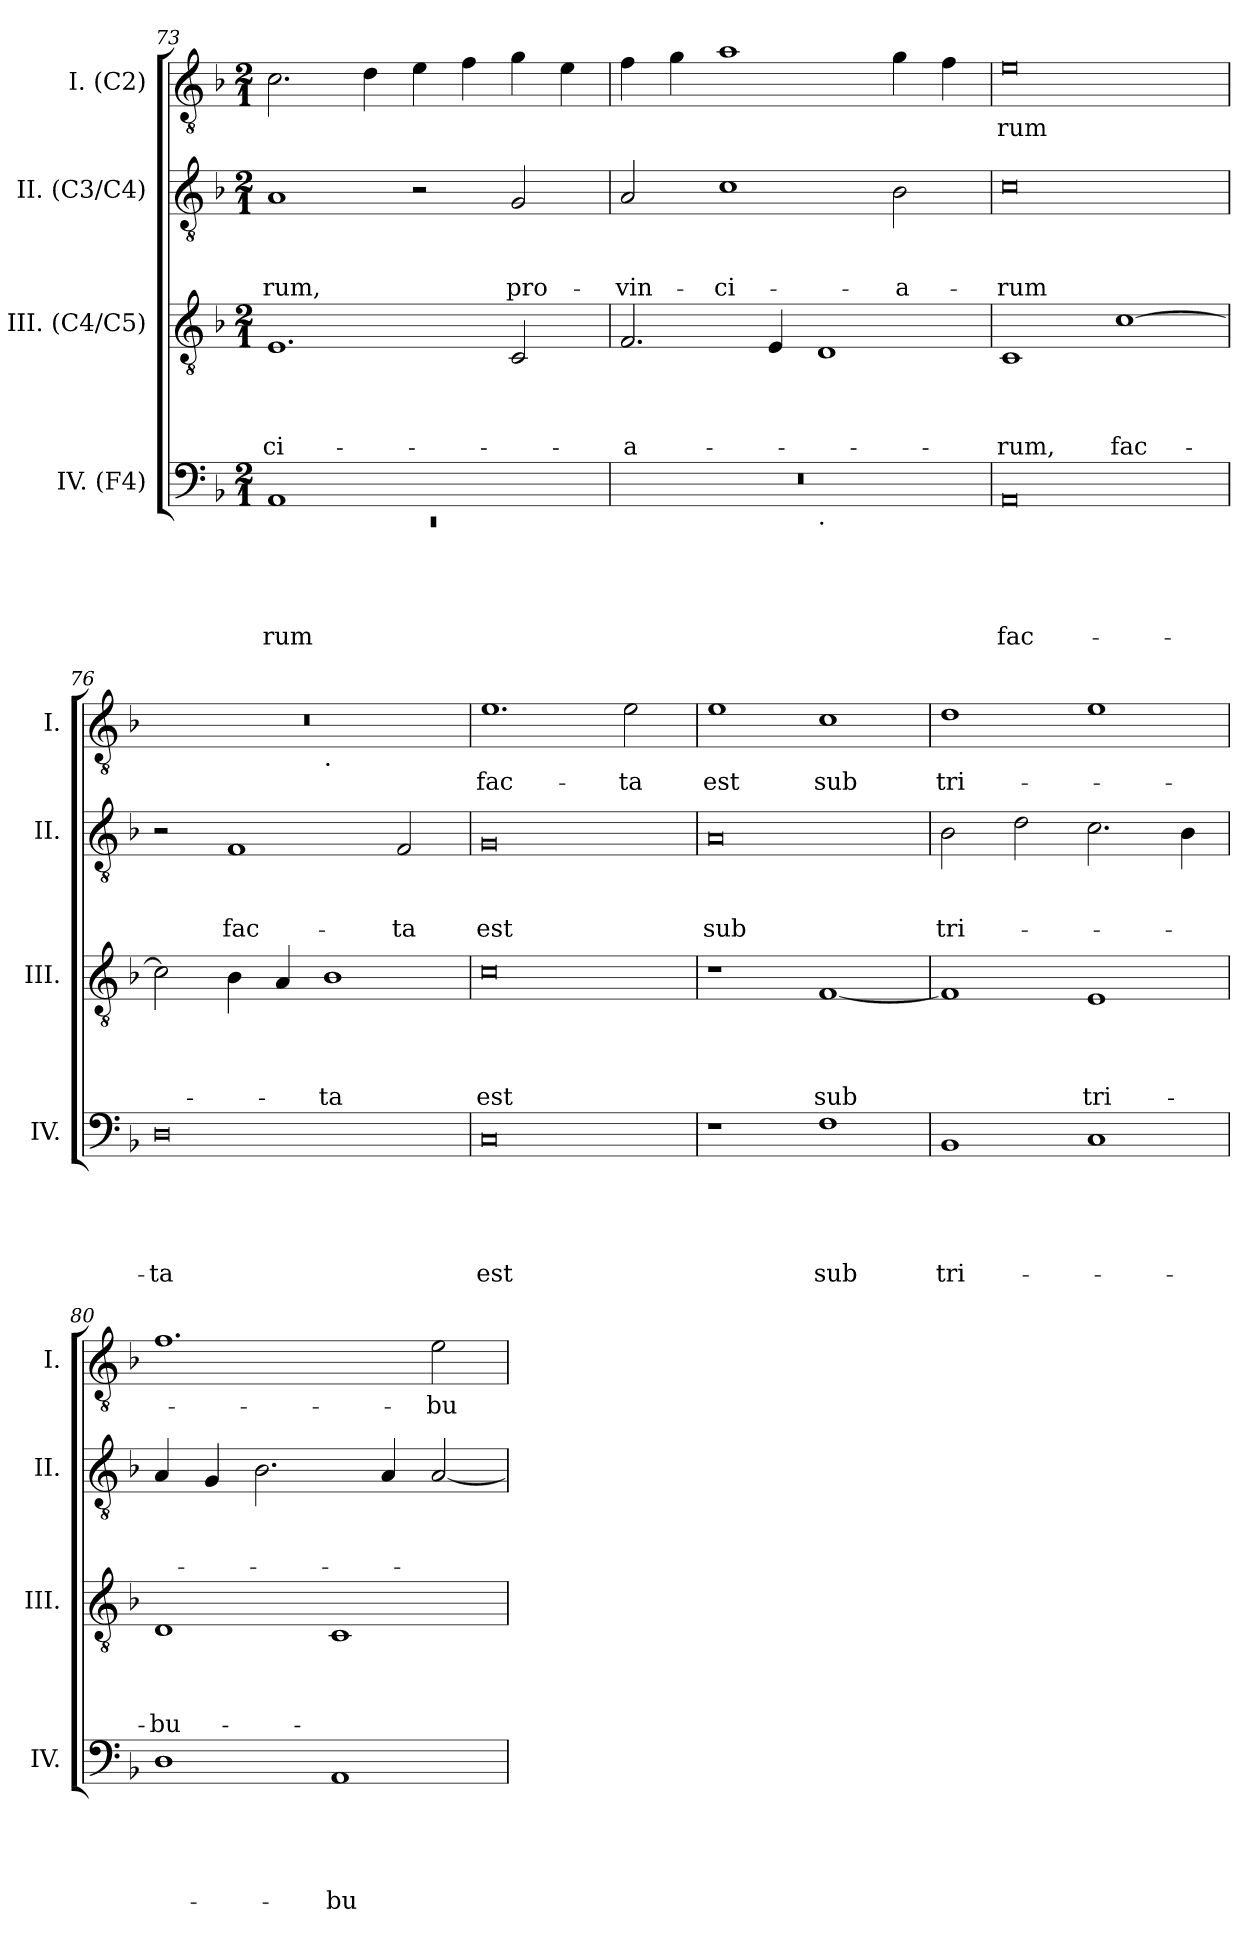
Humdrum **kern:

**kern	**text	**text	**text	**text	**text	**kern	**text	**text	**text	**text	**kern	**text	**text	**text	**kern	**text
*part4	*part4	*part4	*part4	*part4	*part4	*part3	*part3	*part3	*part3	*part3	*part2	*part2	*part2	*part2	*part1	*part1
*staff4	*staff4	*staff4	*staff4	*staff4	*staff4	*staff3	*staff3	*staff3	*staff3	*staff3	*staff2	*staff2	*staff2	*staff2	*staff1	*staff1
*I"IV. (F4)	*	*	*	*	*	*I"III. (C4/C5)	*	*	*	*	*I"II. (C3/C4)	*	*	*	*I"I. (C2)	*
*I'IV.	*	*	*	*	*	*I'III.	*	*	*	*	*I'II.	*	*	*	*I'I.	*
*clefF4	*	*	*	*	*	*clefGv2	*	*	*	*	*clefGv2	*	*	*	*clefGv2	*
*k[b-]	*	*	*	*	*	*k[b-]	*	*	*	*	*k[b-]	*	*	*	*k[b-]	*
*F:	*	*	*	*	*	*F:	*	*	*	*	*F:	*	*	*	*F:	*
*M2/1	*	*	*	*	*	*M2/1	*	*	*	*	*M2/1	*	*	*	*M2/1	*
=73	=73	=73	=73	=73	=73	=73	=73	=73	=73	=73	=73	=73	=73	=73	=73	=73
*^	*	*	*	*	*	*	*	*	*	*	*	*	*	*	*	*
!	!LO:N:vis=1	!	!	!	!	!LO:LY:b	!	!	!	!	!LO:LY:b	!	!	!	!LO:LY:b	!	!
1AA	0rEE	.	.	.	.	-rum	1.E	.	.	.	-ci-	1A	.	.	-rum,	2.c\	.
.	.	.	.	.	.	.	.	.	.	.	.	.	.	.	.	4d\	.
1ryy	.	.	.	.	.	.	.	.	.	.	.	2r	.	.	.	4e\	.
.	.	.	.	.	.	.	.	.	.	.	.	.	.	.	.	4f\	.
!	!	!	!	!	!	!	!	!	!	!	!	!	!	!	!LO:LY:b	!	!
.	.	.	.	.	.	.	2C/	.	.	.	.	2G/	.	.	pro-	4g\	.
.	.	.	.	.	.	.	.	.	.	.	.	.	.	.	.	4e\	.
!!LO:LB:g=z
=74	=74	=74	=74	=74	=74	=74	=74	=74	=74	=74	=74	=74	=74	=74	=74	=74	=74
!	!	!	!	!	!	!	!	!	!	!	!LO:LY:b:rj	!	!	!	!LO:LY:b	!	!
0r	1ryy	.	.	.	.	.	2.F/	.	.	.	-a-	2A/	.	.	-vin-	4f\	.
.	.	.	.	.	.	.	.	.	.	.	.	.	.	.	.	4g\	.
!	!	!	!	!	!	!	!	!	!	!	!	!	!	!	!LO:LY:b	!	!
.	.	.	.	.	.	.	.	.	.	.	.	1c	.	.	-ci-	1a	.
.	.	.	.	.	.	.	4E/	.	.	.	.	.	.	.	.	.	.
!	!LO:TX:b:t=.	!	!	!	!	!	!	!	!	!	!	!	!	!	!	!	!
.	1ryy	.	.	.	.	.	1D	.	.	.	.	.	.	.	.	.	.
!	!	!	!	!	!	!	!	!	!	!	!	!	!	!	!LO:LY:b	!	!
.	.	.	.	.	.	.	.	.	.	.	.	2B-\	.	.	-a-	4g\	.
.	.	.	.	.	.	.	.	.	.	.	.	.	.	.	.	4f\	.
=75	=75	=75	=75	=75	=75	=75	=75	=75	=75	=75	=75	=75	=75	=75	=75	=75	=75
!	!	!	!	!	!	!LO:LY:b:rj	!	!	!	!	!LO:LY:b	!	!	!	!LO:LY:b	!	!LO:LY:b
*v	*v	*	*	*	*	*	*	*	*	*	*	*	*	*	*	*	*
0AA	.	.	.	.	fac-	1C	.	.	.	-rum,	0c	.	.	-rum	0e	-rum
!	!	!	!	!	!	!	!	!	!	!LO:LY:b	!	!	!	!	!	!
.	.	.	.	.	.	[>1c	.	.	.	fac-	.	.	.	.	.	.
=76	=76	=76	=76	=76	=76	=76	=76	=76	=76	=76	=76	=76	=76	=76	=76	=76
!	!	!	!	!	!LO:LY:b:rj	!	!	!	!	!	!	!	!	!	!	!
*	*	*	*	*	*	*	*	*	*	*	*	*	*	*	*^	*
0D	.	.	.	.	-ta	2c\]	.	.	.	.	2r	.	.	.	0r	1ryy	.
!	!	!	!	!	!	!	!	!	!	!	!	!	!	!LO:LY:b	!	!	!
.	.	.	.	.	.	4B-\	.	.	.	.	1F	.	.	fac-	.	.	.
.	.	.	.	.	.	4A/	.	.	.	.	.	.	.	.	.	.	.
!	!	!	!	!	!	!	!	!	!	!	!	!	!	!	!	!LO:TX:b:t=.	!
!	!	!	!	!	!	!	!	!	!	!LO:LY:b	!	!	!	!	!	!	!
.	.	.	.	.	.	1B-	.	.	.	-ta	.	.	.	.	.	1ryy	.
!	!	!	!	!	!	!	!	!	!	!	!	!	!	!LO:LY:b	!	!	!
.	.	.	.	.	.	.	.	.	.	.	2F/	.	.	-ta	.	.	.
=77	=77	=77	=77	=77	=77	=77	=77	=77	=77	=77	=77	=77	=77	=77	=77	=77	=77
!	!	!	!	!	!LO:LY:b:rj	!	!	!	!	!LO:LY:b:rj	!	!	!	!LO:LY:b:rj	!	!	!LO:LY:b
*	*	*	*	*	*	*	*	*	*	*	*	*	*	*	*v	*v	*
0C	.	.	.	.	est	0c	.	.	.	est	0G	.	.	est	1.e	fac-
!	!	!	!	!	!	!	!	!	!	!	!	!	!	!	!	!LO:LY:b
.	.	.	.	.	.	.	.	.	.	.	.	.	.	.	2e\	-ta
!!LO:LB:g=z
=78	=78	=78	=78	=78	=78	=78	=78	=78	=78	=78	=78	=78	=78	=78	=78	=78
!	!	!	!	!	!	!	!	!	!	!	!	!	!	!LO:LY:b	!	!LO:LY:b
1r	.	.	.	.	.	1r	.	.	.	.	0A	.	.	sub	1e	est
!	!	!	!	!	!LO:LY:b	!	!	!	!	!LO:LY:b	!	!	!	!	!	!LO:LY:b
1F	.	.	.	.	sub	[<1F	.	.	.	sub	.	.	.	.	1c	sub
=79	=79	=79	=79	=79	=79	=79	=79	=79	=79	=79	=79	=79	=79	=79	=79	=79
!	!	!	!	!	!LO:LY:b	!	!	!	!	!	!	!	!	!LO:LY:b	!	!LO:LY:b
1BB-	.	.	.	.	tri-	1F]	.	.	.	.	2B-\	.	.	tri-	1d	tri-
.	.	.	.	.	.	.	.	.	.	.	2d\	.	.	.	.	.
!	!	!	!	!	!	!	!	!	!	!LO:LY:b	!	!	!	!	!	!
1C	.	.	.	.	.	1E	.	.	.	tri-	2.c\	.	.	.	1e	.
.	.	.	.	.	.	.	.	.	.	.	4B-\	.	.	.	.	.
=80	=80	=80	=80	=80	=80	=80	=80	=80	=80	=80	=80	=80	=80	=80	=80	=80
!	!	!	!	!	!	!	!	!	!	!LO:LY:b	!	!	!	!	!	!
1D	.	.	.	.	.	1D	.	.	.	-bu-	4A/	.	.	.	1.f	.
.	.	.	.	.	.	.	.	.	.	.	4G/	.	.	.	.	.
.	.	.	.	.	.	.	.	.	.	.	2.B-\	.	.	.	.	.
!	!	!	!	!	!LO:LY:b	!	!	!	!	!	!	!	!	!	!	!
1AA	.	.	.	.	-bu-	1C	.	.	.	.	.	.	.	.	.	.
.	.	.	.	.	.	.	.	.	.	.	4A/	.	.	.	.	.
!	!	!	!	!	!	!	!	!	!	!	!	!	!	!	!	!LO:LY:b
.	.	.	.	.	.	.	.	.	.	.	[<2A/	.	.	.	2e\	-bu-
=	=	=	=	=	=	=	=	=	=	=	=	=	=	=	=	=
*-	*-	*-	*-	*-	*-	*-	*-	*-	*-	*-	*-	*-	*-	*-	*-	*-
